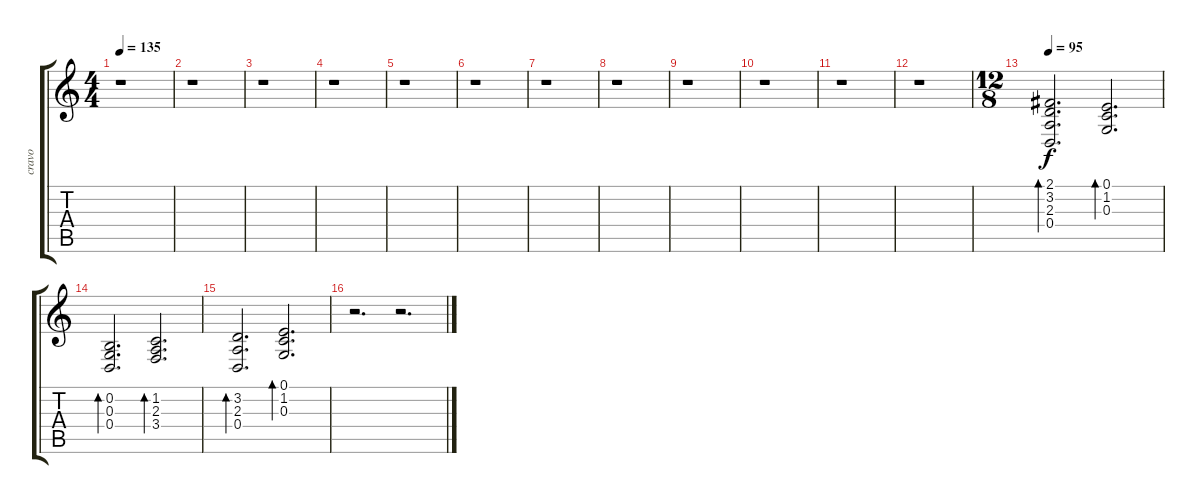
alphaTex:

\track ("cravo" "cravo") {instrument harpsichord}
\staff {score tabs}
\tuning (E4 B3 G3 D3 A2 E2) {hide}
\ts (4 4)
\tempo 135
\clef g2
\ks c
r.1{dy f} |
r.1 |
r.1 |
r.1 |
r.1 |
r.1 |
r.1 |
r.1 |
r.1 |
r.1 |
r.1 |
r.1 |
\ts (12 8)
\tempo 95
(2.1 3.2 2.3 0.4).2{d bd 480} (0.1 1.2 0.3).2{d bd 480} |
(0.2 0.3 0.4).2{d bd 480} (1.2 2.3 3.4).2{d bd 480} |
(3.2 2.3 0.4).2{d bd 480} (0.1 1.2 0.3).2{d bd 480} |
r.2{d} r.2{d}
